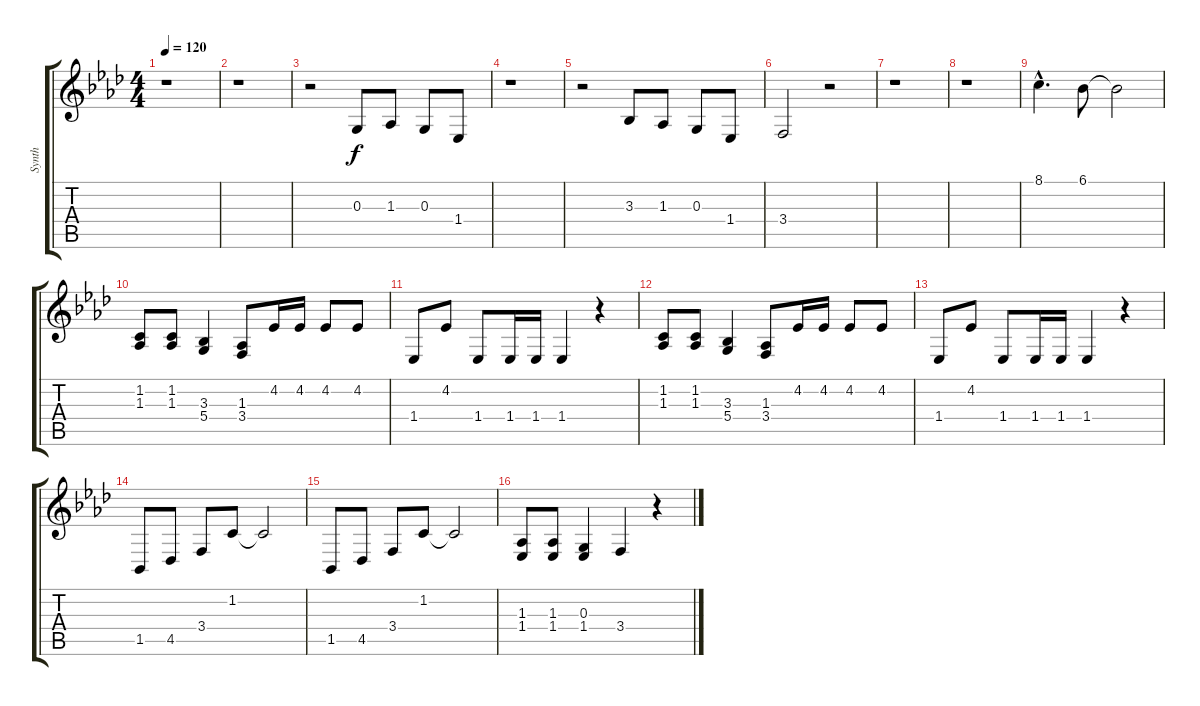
\track ("Synth" "Synth") {instrument pad1newage}
\staff {score tabs}
\tuning (E4 B3 G3 D3 A2 E2) {hide}
\ts (4 4)
\tempo 120
\clef g2
\ks ab
r.1{dy f} |
r.1 |
r.2 0.3.8 1.3.8 0.3.8 1.4.8 |
r.1 |
r.2 3.3.8 1.3.8 0.3.8 1.4.8 |
3.4.2 r.2 |
r.1 |
r.1 |
8.1{hac}.4{d} 6.1.8 6.1{t}.2 |
(1.2 1.3).8 (1.2 1.3).8 (3.3 5.4).4 (1.3 3.4).8 4.2.16 4.2.16 4.2.8 4.2.8 |
1.4.8 4.2.8 1.4.8 1.4.16 1.4.16 1.4.4 r.4 |
(1.2 1.3).8 (1.2 1.3).8 (3.3 5.4).4 (1.3 3.4).8 4.2.16 4.2.16 4.2.8 4.2.8 |
1.4.8 4.2.8 1.4.8 1.4.16 1.4.16 1.4.4 r.4 |
1.5.8 4.5.8 3.4.8 1.2.8 1.2{t}.2 |
1.5.8 4.5.8 3.4.8 1.2.8 1.2{t}.2 |
(1.3 1.4).8 (1.3 1.4).8 (0.3 1.4).4 3.4.4 r.4
